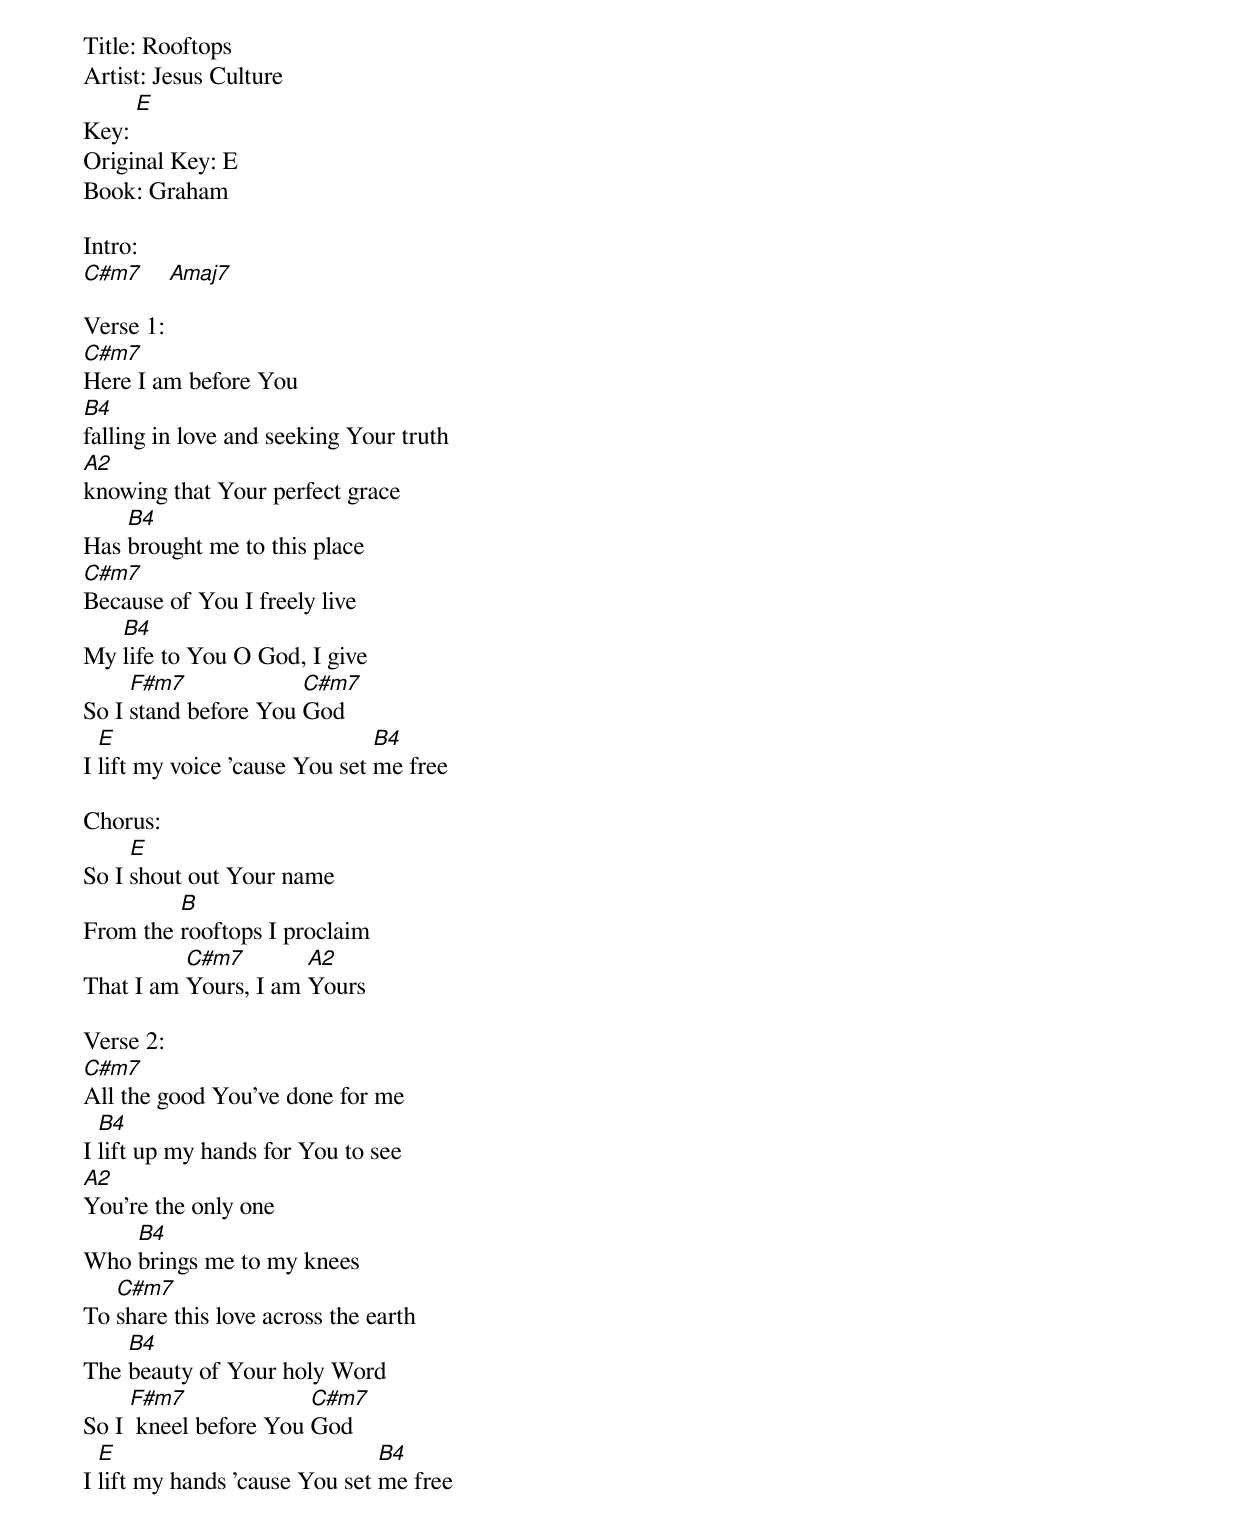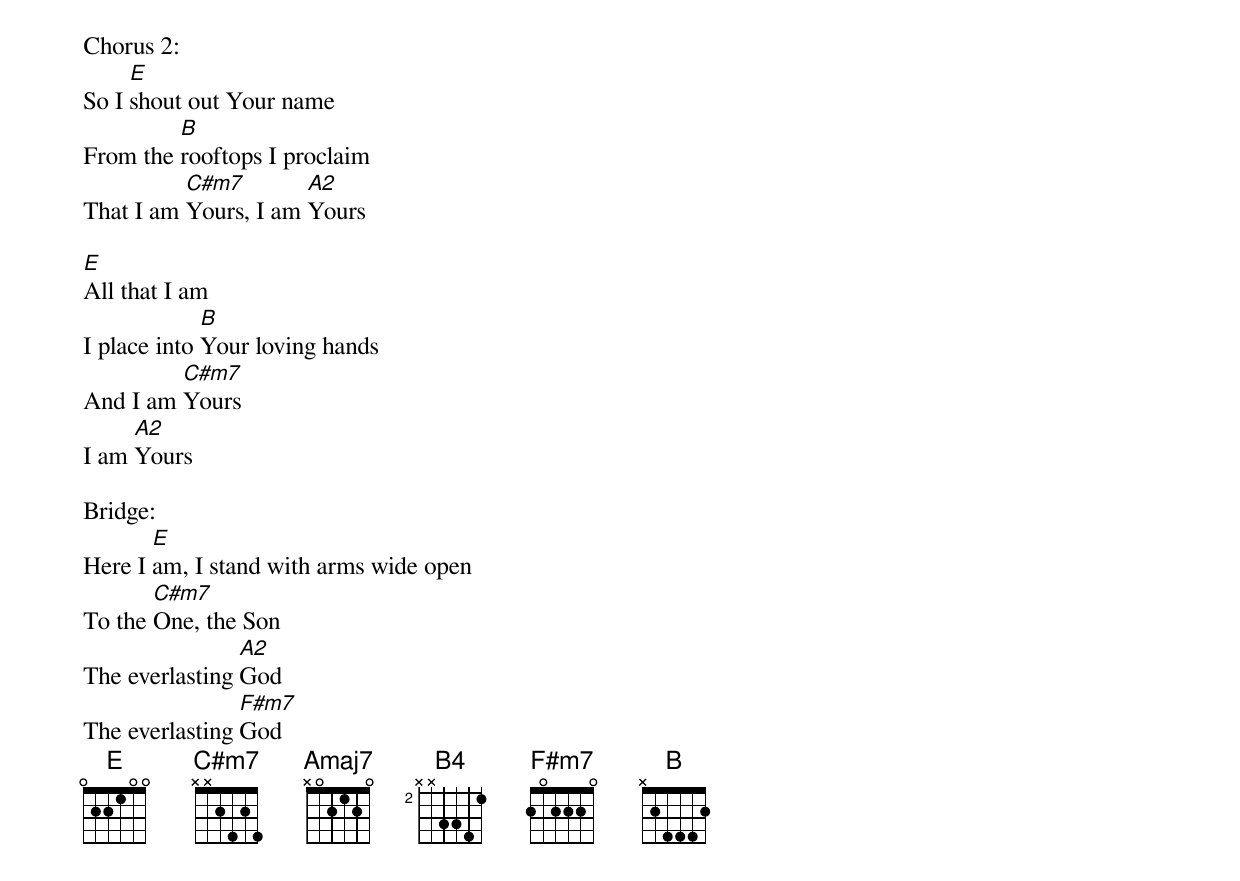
Title: Rooftops
Artist: Jesus Culture
Key: [E]
Original Key: E
Book: Graham

Intro:
[C#m7]    [Amaj7]

Verse 1:
[C#m7]Here I am before You
[B4]falling in love and seeking Your truth
[A2]knowing that Your perfect grace
Has [B4]brought me to this place
[C#m7]Because of You I freely live
My [B4]life to You O God, I give
So I [F#m7]stand before You [C#m7]God
I [E]lift my voice 'cause You set [B4]me free

Chorus:
So I [E]shout out Your name
From the [B]rooftops I proclaim
That I am [C#m7]Yours, I am [A2]Yours

Verse 2:
[C#m7]All the good You've done for me
I [B4]lift up my hands for You to see
[A2]You're the only one
Who [B4]brings me to my knees
To [C#m7]share this love across the earth
The [B4]beauty of Your holy Word
So I [F#m7] kneel before You [C#m7]God
I [E]lift my hands 'cause You set [B4]me free

Chorus 2:
So I [E]shout out Your name
From the [B]rooftops I proclaim
That I am [C#m7]Yours, I am [A2]Yours

[E]All that I am
I place into [B]Your loving hands
And I am [C#m7]Yours
I am [A2]Yours

Bridge:
Here I [E]am, I stand with arms wide open
To the [C#m7]One, the Son
The everlasting [A2]God
The everlasting [F#m7]God
